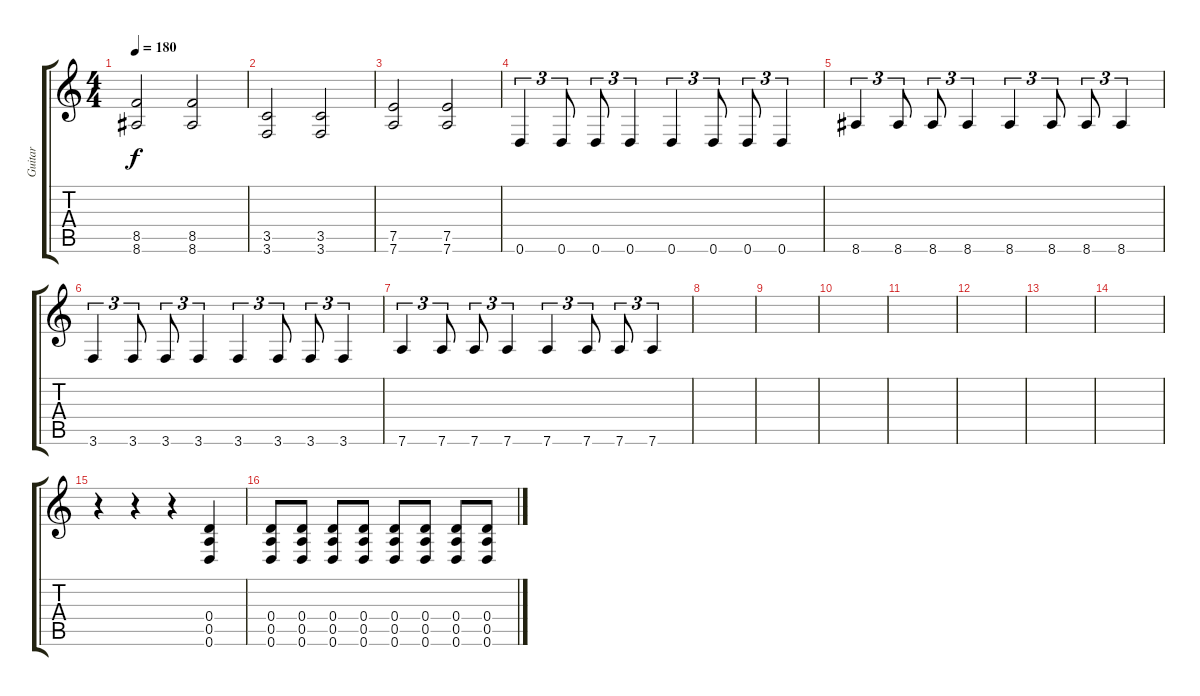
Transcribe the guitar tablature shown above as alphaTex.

\track ("Guitar" "Guitar") {instrument distortionguitar}
\staff {score tabs}
\tuning (E4 B3 G3 D3 A2 D2) {hide}
\ts (4 4)
\tempo 180
\clef g2
\ks c
(8.5 8.6).2{dy f} (8.5 8.6).2 |
(3.5 3.6).2 (3.5 3.6).2 |
(7.5 7.6).2 (7.5 7.6).2 |
0.6.4{tu (3 2)} 0.6.8{tu (3 2)} 0.6.8{tu (3 2)} 0.6.4{tu (3 2)} 0.6.4{tu (3 2)} 0.6.8{tu (3 2)} 0.6.8{tu (3 2)} 0.6.4{tu (3 2)} |
8.6.4{tu (3 2)} 8.6.8{tu (3 2)} 8.6.8{tu (3 2)} 8.6.4{tu (3 2)} 8.6.4{tu (3 2)} 8.6.8{tu (3 2)} 8.6.8{tu (3 2)} 8.6.4{tu (3 2)} |
3.6.4{tu (3 2)} 3.6.8{tu (3 2)} 3.6.8{tu (3 2)} 3.6.4{tu (3 2)} 3.6.4{tu (3 2)} 3.6.8{tu (3 2)} 3.6.8{tu (3 2)} 3.6.4{tu (3 2)} |
7.6.4{tu (3 2)} 7.6.8{tu (3 2)} 7.6.8{tu (3 2)} 7.6.4{tu (3 2)} 7.6.4{tu (3 2)} 7.6.8{tu (3 2)} 7.6.8{tu (3 2)} 7.6.4{tu (3 2)} |
|
|
|
|
|
|
|
r.4 r.4 r.4 (0.4 0.5 0.6).4 |
(0.4 0.5 0.6).8 (0.4 0.5 0.6).8 (0.4 0.5 0.6).8 (0.4 0.5 0.6).8 (0.4 0.5 0.6).8 (0.4 0.5 0.6).8 (0.4 0.5 0.6).8 (0.4 0.5 0.6).8
